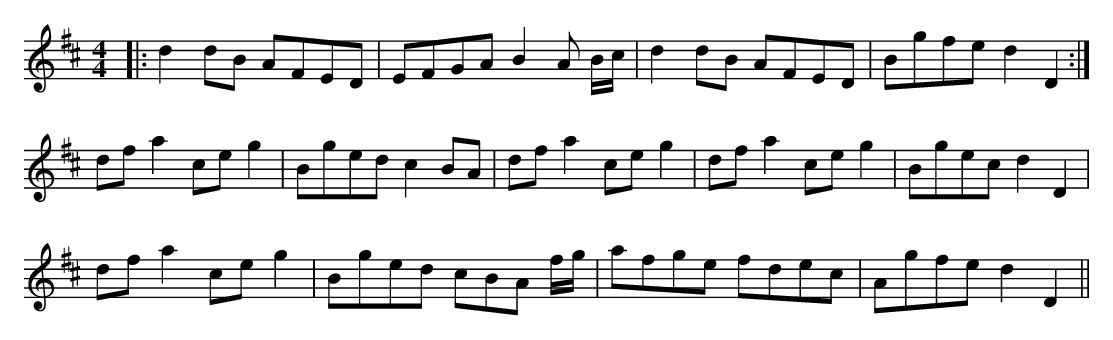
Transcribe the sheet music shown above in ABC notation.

X:1
M:4/4
K:D
|:d2 dB AFED|EFGA B2 A B/c/|d2 dB AFED|Bgfe d2 D2:|
df a2 ce g2|Bged c2 BA|df a2 ce g2|df a2 ce g2|Bgec d2 D2|
df a2 ce g2|Bged cBA f/g/|afge fdec|Agfe d2 D2||
